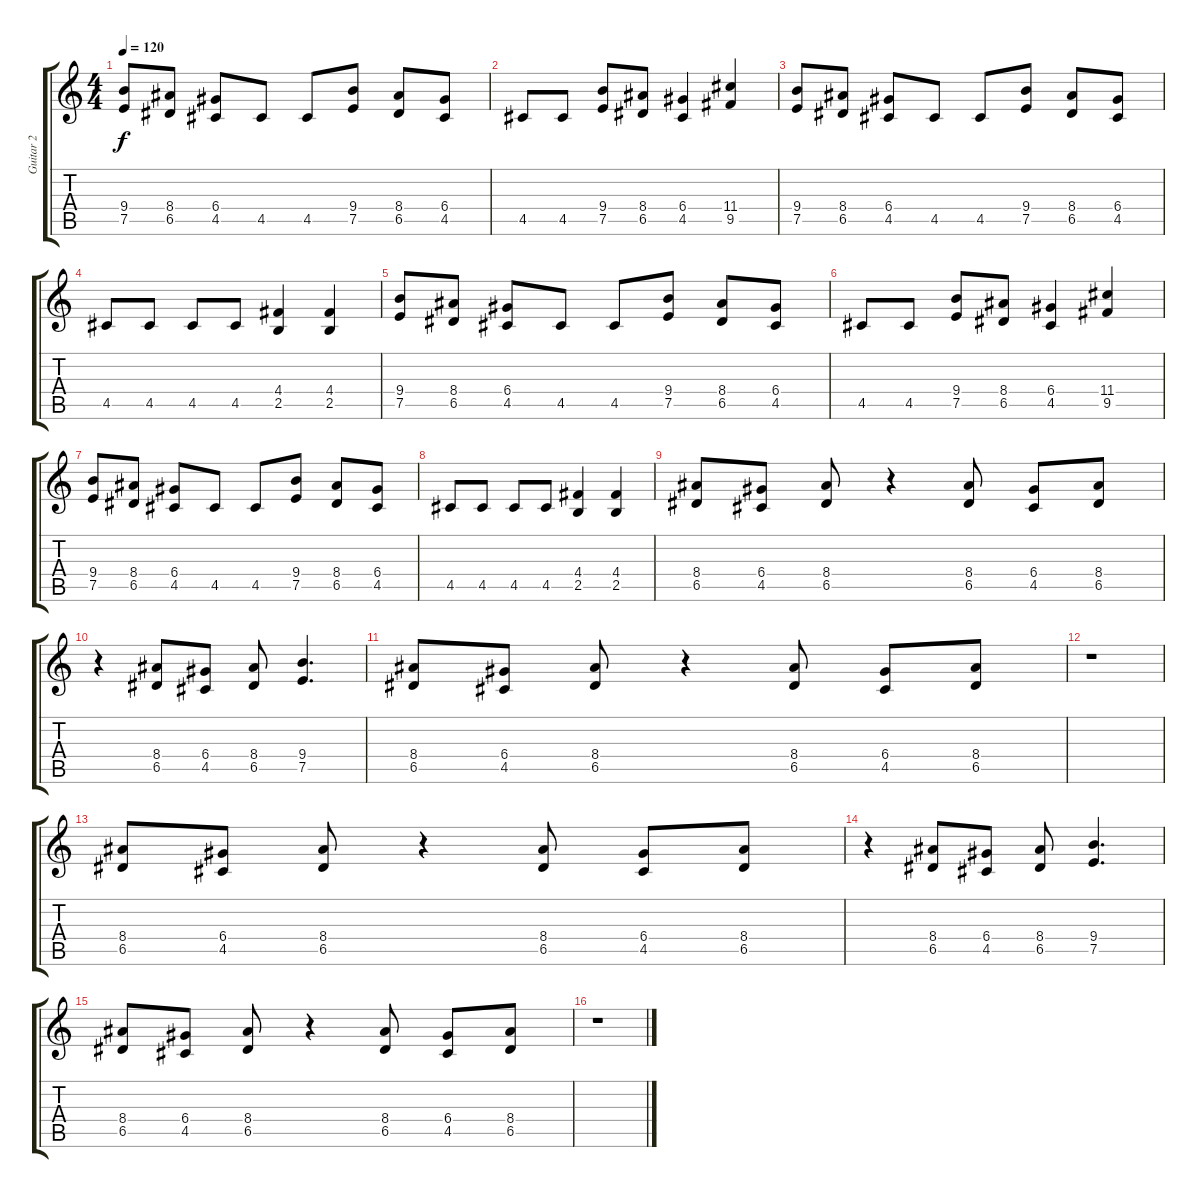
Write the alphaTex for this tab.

\track ("Guitar 2" "Guitar 2") {instrument distortionguitar}
\staff {score tabs}
\tuning (E4 B3 G3 D3 A2 E2) {hide}
\ts (4 4)
\tempo 120
\clef g2
\ks c
(9.4 7.5).8{dy f} (8.4 6.5).8 (6.4 4.5).8 4.5.8 4.5.8 (9.4 7.5).8 (8.4 6.5).8 (6.4 4.5).8 |
4.5.8 4.5.8 (9.4 7.5).8 (8.4 6.5).8 (6.4 4.5).4 (11.4 9.5).4 |
(9.4 7.5).8 (8.4 6.5).8 (6.4 4.5).8 4.5.8 4.5.8 (9.4 7.5).8 (8.4 6.5).8 (6.4 4.5).8 |
4.5.8 4.5.8 4.5.8 4.5.8 (4.4 2.5).4 (4.4 2.5).4 |
(9.4 7.5).8 (8.4 6.5).8 (6.4 4.5).8 4.5.8 4.5.8 (9.4 7.5).8 (8.4 6.5).8 (6.4 4.5).8 |
4.5.8 4.5.8 (9.4 7.5).8 (8.4 6.5).8 (6.4 4.5).4 (11.4 9.5).4 |
(9.4 7.5).8 (8.4 6.5).8 (6.4 4.5).8 4.5.8 4.5.8 (9.4 7.5).8 (8.4 6.5).8 (6.4 4.5).8 |
4.5.8 4.5.8 4.5.8 4.5.8 (4.4 2.5).4 (4.4 2.5).4 |
(8.4 6.5).8 (6.4 4.5).8 (8.4 6.5).8 r.4 (8.4 6.5).8 (6.4 4.5).8 (8.4 6.5).8 |
r.4 (8.4 6.5).8 (6.4 4.5).8 (8.4 6.5).8 (9.4 7.5).4{d} |
(8.4 6.5).8 (6.4 4.5).8 (8.4 6.5).8 r.4 (8.4 6.5).8 (6.4 4.5).8 (8.4 6.5).8 |
r.1 |
(8.4 6.5).8 (6.4 4.5).8 (8.4 6.5).8 r.4 (8.4 6.5).8 (6.4 4.5).8 (8.4 6.5).8 |
r.4 (8.4 6.5).8 (6.4 4.5).8 (8.4 6.5).8 (9.4 7.5).4{d} |
(8.4 6.5).8 (6.4 4.5).8 (8.4 6.5).8 r.4 (8.4 6.5).8 (6.4 4.5).8 (8.4 6.5).8 |
r.1
